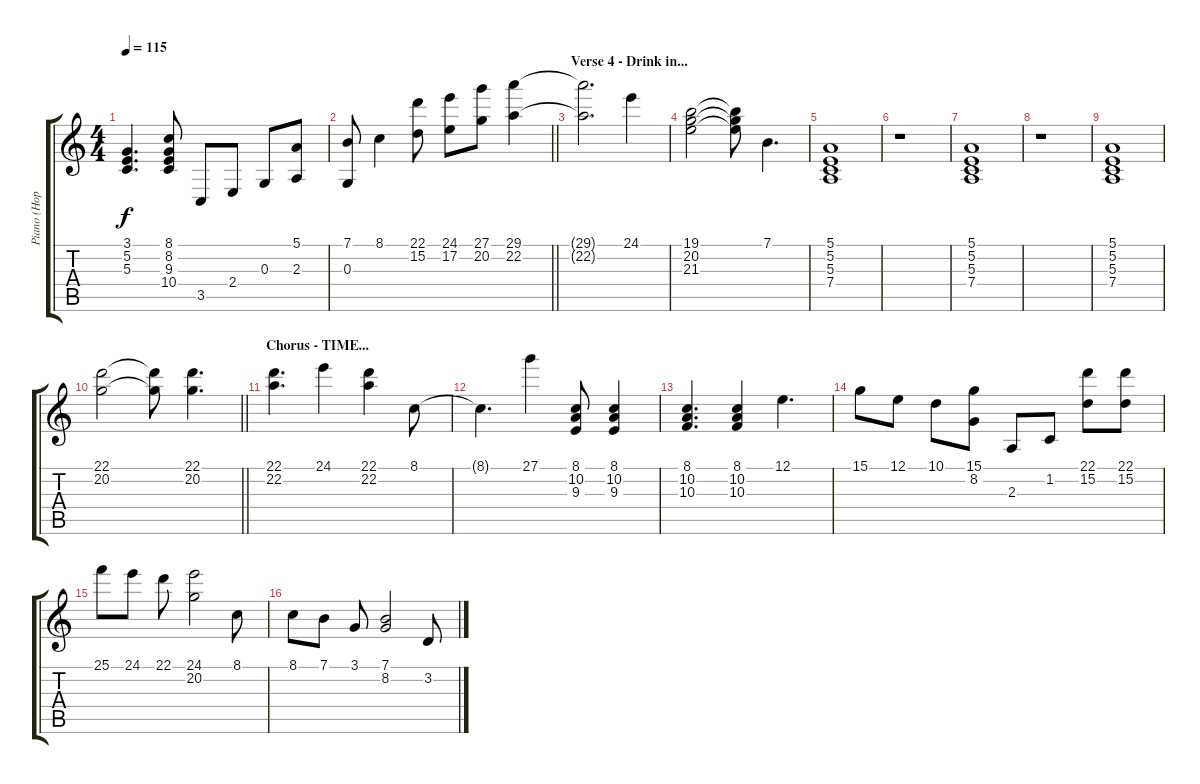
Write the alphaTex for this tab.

\track ("Piano (Hopkins)" "Piano (Hop") {instrument brightacousticpiano}
\staff {score tabs}
\tuning (E4 B3 G3 D3 A2 E2) {hide}
\ts (4 4)
\tempo 115
\clef g2
\ks c
(3.1 5.2 5.3).4{d dy f} (8.1 8.2 9.3 10.4).8 3.5.8 2.4.8 0.3.8 (5.1 2.3).8 |
\barLineRight lightlight
(7.1 0.3).8 8.1.4 (22.1 15.2).8 (24.1 17.2).8 (27.1 20.2).8 (29.1 22.2).4 |
\section ("" "Verse 4 - Drink in...")
(29.1{t} 22.2{t}).2{d} 24.1.4 |
(19.1 20.2 21.3).2 (19.1{t} 20.2{t} 21.3{t}).8 7.1.4{d} |
(5.1 5.2 5.3 7.4).1 |
r.1 |
(5.1 5.2 5.3 7.4).1 |
r.1 |
(5.1 5.2 5.3 7.4).1 |
\barLineRight lightlight
(22.1 20.2).2 (22.1{t} 20.2{t}).8 (22.1 20.2).4{d} |
\section ("" "Chorus - TIME...")
(22.1 22.2).4{d} 24.1.4 (22.1 22.2).4 8.1.8 |
8.1{t}.4{d} 27.1.4 (8.1 10.2 9.3).8 (8.1 10.2 9.3).4 |
(8.1 10.2 10.3).4{d} (8.1 10.2 10.3).4 12.1.4{d} |
15.1.8 12.1.8 10.1.8 (15.1 8.2).8 2.3.8 1.2.8 (22.1 15.2).8 (22.1 15.2).8 |
25.1.8 24.1.8 22.1.8 (24.1 20.2).2 8.1.8 |
8.1.8 7.1.8 3.1.8 (7.1 8.2).2 3.2.8
